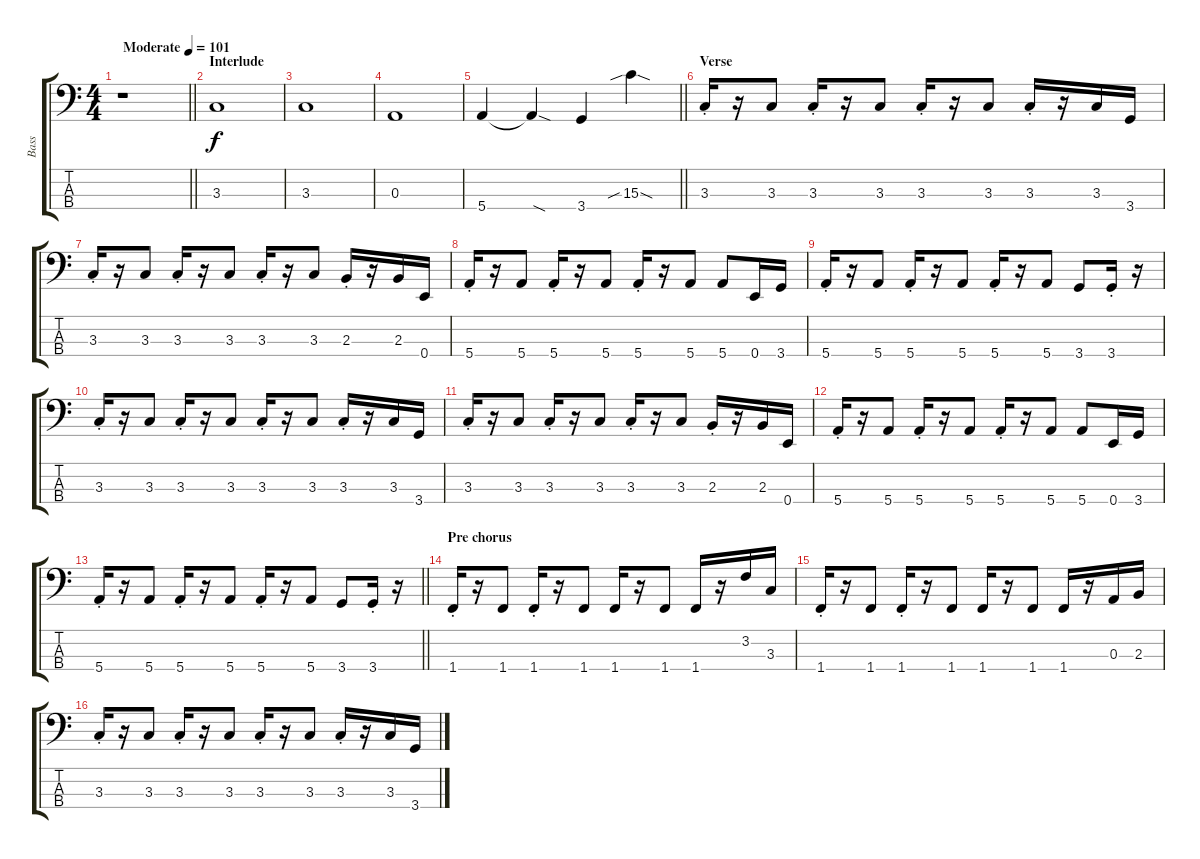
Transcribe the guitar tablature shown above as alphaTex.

\track ("Bass" "Bass") {instrument electricbassfinger}
\staff {score tabs}
\tuning (G2 D2 A1 E1) {hide}
\ts (4 4)
\tempo (101 "Moderate")
\clef f4
\barLineRight lightlight
\ks c
r.1{dy f instrument electricbassfinger} |
\section ("" "Interlude")
3.3.1 |
3.3.1 |
0.3.1 |
\barLineRight lightlight
5.4.4 5.4{sod t}.4 3.4.4 15.3{sib sod}.4 |
\section ("" "Verse")
3.3{st}.16 r.16 3.3.8 3.3{st}.16 r.16 3.3.8 3.3{st}.16 r.16 3.3.8 3.3{st}.16 r.16 3.3.16 3.4.16 |
3.3{st}.16 r.16 3.3.8 3.3{st}.16 r.16 3.3.8 3.3{st}.16 r.16 3.3.8 2.3{st}.16 r.16 2.3.16 0.4.16 |
5.4{st}.16 r.16 5.4.8 5.4{st}.16 r.16 5.4.8 5.4{st}.16 r.16 5.4.8 5.4.8 0.4.16 3.4.16 |
5.4{st}.16 r.16 5.4.8 5.4{st}.16 r.16 5.4.8 5.4{st}.16 r.16 5.4.8 3.4.8 3.4{st}.16 r.16 |
3.3{st}.16 r.16 3.3.8 3.3{st}.16 r.16 3.3.8 3.3{st}.16 r.16 3.3.8 3.3{st}.16 r.16 3.3.16 3.4.16 |
3.3{st}.16 r.16 3.3.8 3.3{st}.16 r.16 3.3.8 3.3{st}.16 r.16 3.3.8 2.3{st}.16 r.16 2.3.16 0.4.16 |
5.4{st}.16 r.16 5.4.8 5.4{st}.16 r.16 5.4.8 5.4{st}.16 r.16 5.4.8 5.4.8 0.4.16 3.4.16 |
\barLineRight lightlight
5.4{st}.16 r.16 5.4.8 5.4{st}.16 r.16 5.4.8 5.4{st}.16 r.16 5.4.8 3.4.8 3.4{st}.16 r.16 |
\section ("" "Pre chorus")
1.4{st}.16 r.16 1.4.8 1.4{st}.16 r.16 1.4.8 1.4.16 r.16 1.4.8 1.4.16 r.16 3.2.16 3.3.16 |
1.4{st}.16 r.16 1.4.8 1.4{st}.16 r.16 1.4.8 1.4.16 r.16 1.4.8 1.4.16 r.16 0.3.16 2.3.16 |
3.3{st}.16 r.16 3.3.8 3.3{st}.16 r.16 3.3.8 3.3{st}.16 r.16 3.3.8 3.3{st}.16 r.16 3.3.16 3.4.16
